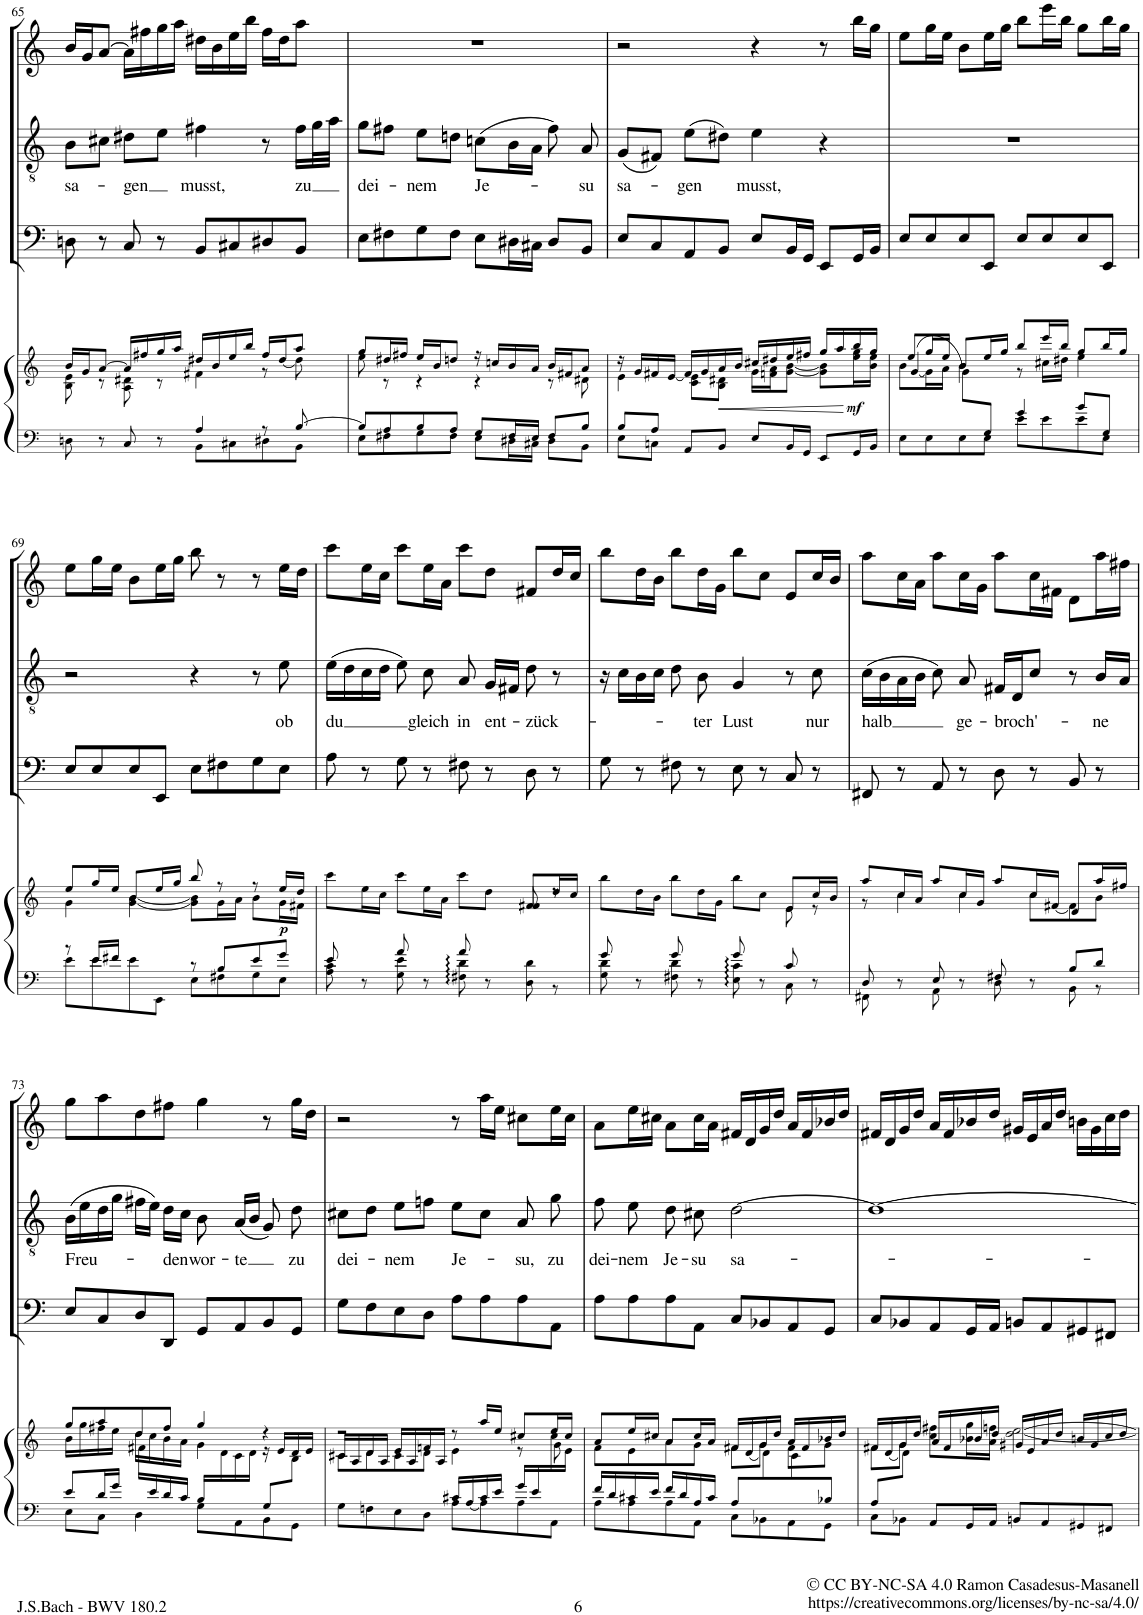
**kern	**kern	**dynam	**kern	**kern	**text	**kern
*part4	*part4	*part4	*part3	*part2	*part2	*part1
*staff5	*staff4	*staff4/5	*staff3	*staff2	*staff2	*staff1
*I"Piano reduction	*	*	*I"Continuo	*I"Tenore	*	*I"Flauto traverso
*I'Pno	*	*	*	*	*	*I'Fl
!!LO:PB:g=z
*clefF4	*clefG2	*	*clefF4	*clefGv2	*	*clefG2
*k[]	*k[]	*	*k[]	*k[]	*	*k[]
*M4/4	*M4/4	*	*M4/4	*M4/4	*	*M4/4
*met(c)	*met(c)	*	*met(c)	*met(c)	*	*met(c)
=65	=65	=65	=65	=65	=65	=65
*^	*^	*	*	*	*	*
!	!	!	!	!	!	!	!LO:LY:b	!
8Dn\	8ryy	16b/LL	8B\ 8e\	.	8Dn\	8B\L	sa-	16b/LL
.	.	16g/J	.	.	.	.	.	16g/J
8r	8ryy	[8a/J	8r	.	8r	8c#X\J	.	[8a/J
!	!	!	!	!	!	!	!LO:LY:b	!
8C/	8ryy	16a/LL]	8A\ 8d#X\	.	8C/	8d#X\L	-gen	16a\LL]
.	.	16ff#X/	.	.	.	.	.	16ff#X\
8r	8ryy	16gg/	8r	.	8r	8e\J	.	16gg\
.	.	16aa/JJ	.	.	.	.	.	16aa\JJ
!	!	!	!	!	!	!	!LO:LY:b	!
4A/	8BB\L	16dd#X/LL	4f#X\	.	8BB/L	4f#X\	musst,	16dd#X\LL
.	.	16b/	.	.	.	.	.	16b\
.	8C#X\	16ee/	.	.	8C#X/	.	.	16ee\
.	.	16bb/JJ	.	.	.	.	.	16bb\JJ
8r	8D#X\	16ff#/LL	8r	.	8D#X/	8r	.	16ff#\LL
.	.	[<16dd#/J	.	.	.	.	.	16dd#\J
!	!	!	!	!	!	!	!LO:LY:b	!
[8B/	8BB\J	8aa/J	8dd#\]	.	8BB/J	16f#\LL	zu	8aa\J
.	.	.	.	.	.	32g\L	.	.
.	.	.	.	.	.	32a\JJJ	.	.
=66	=66	=66	=66	=66	=66	=66	=66	=66
!	!	!	!	!	!	!	!LO:LY:b	!
8B/L]	8E\L	8gg/L	8ee\	.	8E\L	8g\L	dei-	1r
8A/	8F#X\	16dd#X/L	8r	.	8F#X\	8f#X\J	.	.
.	.	16ff#X/JJ	.	.	.	.	.	.
!	!	!	!	!	!	!	!LO:LY:b	!
8B/	8G\	16ee/LL	4r	.	8G\	8e\L	-nem	.
.	.	16b/J	.	.	.	.	.	.
8A/J	8F#\J	8ddn/J	.	.	8F#\J	8dn\J	.	.
!	!	!	!	!	!	!	!LO:LY:b	!
8G/L	8E\L	16r	4r	.	8E\L	(8cn\L	Je-	.
.	.	16ccn/LL	.	.	.	.	.	.
16F#/L	16D#X\L	16b/	.	.	16D#X\L	16B\L	.	.
16E/JJ	16C#X\JJ	16a/JJ	.	.	16C#X\JJ	16A\JJ	.	.
8F#/L	8D#\L	16b/LL	8r	.	8D#/L	8f#\)	.	.
.	.	16f#X/J	.	.	.	.	.	.
!	!	!	!	!	!	!	!LO:LY:b	!
8B/J	8BB\J	8a/J	8d#X\	.	8BB/J	8A/	-su	.
=67	=67	=67	=67	=67	=67	=67	=67	=67
!	!	!	!	!	!	!	!LO:LY:b	!
8B/L	8E\L	16r	4e\	.	8E/L	(8G/L	sa-	2r
.	.	16g/LL	.	.	.	.	.	.
8A/J	8Cn\J	16f#X/	.	.	8C/	8F#X/J)	.	.
.	.	[<16e/JJ	.	.	.	.	.	.
!	!	!	!	!	!	!	!LO:LY:b	!
8AA/L	4ryy	16f#/LL	8c\ 8e\]L	.	8AA/	(8e\L	-gen	.
.	.	16g/	.	.	.	.	.	.
!	!	!	!	!LO:HP:b	!	!	!	!
8BB/J	.	16a/	8B\ 8d#X\J	<	8BB/J	8d#X\J)	.	.
.	.	16b/JJ	.	.	.	.	.	.
!	!	!	!	!	!	!	!LO:LY:b	!
8E/L	2ryy	16cc#X/LL	16g\LL	.	8E/L	4e\	musst,	4r
.	.	16dd#X/	16fn\ 16a\J	.	.	.	.	.
16BB/L	.	16ee/	[8g\ [8b\J	.	16BB/L	.	.	.
16GG/JJ	.	16ff#X/JJ	.	.	16GG/JJ	.	.	.
8EE/L	.	16gg/LL	8g\] 8b\]L	.	8EE/L	4r	.	8r
.	.	16aa/	.	.	.	.	.	.
!	!	!	!	!LO:DY:n=1:b	!	!	!	!
16GG/L	.	16bb/	16ee\ 16gg\L	[ mf	16GG/L	.	.	16bb\LL
16BB/JJ	.	16gg/JJ	16b\ 16ee\JJ	.	16BB/JJ	.	.	16gg\JJ
=68	=68	=68	=68	=68	=68	=68	=68	=68
*	*	*	*^	*	*	*	*	*
4.ryy	8E\L	8ee/L	8b\L	(>[<4g/ 4g/	.	8E/L	1r	.	8ee\L
.	8E\	16gg/L	16g\L]	.	.	8E/	.	.	16gg\L
.	.	16ee/JJ	16a\JJ	.	.	.	.	.	16ee\JJ
.	8E\	8b/L	4b\	8g\L)	.	8E/	.	.	8b\L
8G/J	8E\J	16ee/L	.	2ryy	.	8EE/J	.	.	16ee\L
.	.	16gg/JJ	.	.	.	.	.	.	16gg\JJ
4g/	8e\L	8bb/L	8r	.	.	8E/L	.	.	8bb\L
.	8e\	16eee/L	16cc#X\LL	.	.	8E/	.	.	16eee\L
.	.	16bb/JJ	16dd#X\JJ	.	.	.	.	.	16bb\JJ
8b/L	8e\	8gg/L	4ee\	.	.	8E/	.	.	8gg\L
8G/J	8E\J	16bb/L	.	8ryy	.	8EE/J	.	.	16bb\L
.	.	16gg/JJ	.	.	.	.	.	.	16gg\JJ
*	*	*	*v	*v	*	*	*	*	*
!!LO:LB:g=z
=69	=69	=69	=69	=69	=69	=69	=69	=69
8r	8e\L	8ee/L	4g\	.	8E/L	2r	.	8ee\L
16e/LL	8e\	16gg/L	.	.	8E/	.	.	16gg\L
16f#X/JJ	.	16ee/JJ	.	.	.	.	.	16ee\JJ
4ryy	8e\	8b/L	[4g\ [4b\	.	8E/	.	.	8b\L
.	8EE\J	16ee/L	.	.	8EE/J	.	.	16ee\L
.	.	16gg/JJ	.	.	.	.	.	16gg\JJ
8r	8E\L	8bb/	8g\] 8b\]L	.	8E\L	4r	.	8bb\
8B/L	8F#X\	8r	16g\L	.	8F#X\	.	.	8r
.	.	.	16a\JJ	.	.	.	.	.
8e/	8G\	8r	8b\L	.	8G\	8r	.	8r
!	!	!	!	!LO:DY:b	!	!	!LO:LY:b	!
8g/J	8E\J	16ee/LL	16g\L	p	8E\J	8e\	ob	16ee\LL
.	.	16dd/JJ	16f#X\JJ	.	.	.	.	16dd\JJ
=70	=70	=70	=70	=70	=70	=70	=70	=70
!	!	!	!	!	!	!	!LO:LY:b	!
8e/	8A\ 8c\	8ccc\L	2.ryy	.	8A\	(16e\LL	du	8ccc\L
.	.	.	.	.	.	16d\	.	.
8r	8ryy	16ee\L	.	.	8r	16c\	.	16ee\L
.	.	16cc\JJ	.	.	.	16d\JJ	.	16cc\JJ
8a/	8G\ 8e\	8ccc\L	.	.	8G\	8e\)	.	8ccc\L
!	!	!	!	!	!	!	!LO:LY:b	!
8r	8ryy	16ee\L	.	.	8r	8c\	gleich	16ee\L
.	.	16a\JJ	.	.	.	.	.	16a\JJ
!	!	!	!	!	!	!	!LO:LY:b	!
8a/	8F#X\ 8d\	8ccc\L	.	.	8F#X\	8A/	in	8ccc\L
!	!	!	!	!	!	!	!LO:LY:b	!
8r	8ryy	8dd\J	.	.	8r	16G/LL	ent-	8dd\J
.	.	.	.	.	.	16F#X/JJ	.	.
!	!	!	!	!	!	!	!LO:LY:b	!
8ryy	8D\ 8d\	8f#X/L	8f#/	.	8D\	8d\	-zück-	8f#X/L
8r	8r	16dd/L	8ryy	.	8r	8r	.	16dd/L
.	.	16cc/JJ	.	.	.	.	.	16cc/JJ
=71	=71	=71	=71	=71	=71	=71	=71	=71
8g/	8G\ 8d\	8bb\L	4ryy	.	8G\	16r	.	8bb\L
.	.	.	.	.	.	16c\LL	.	.
8r	8ryy	16dd\L	.	.	8r	16B\	.	16dd\L
.	.	16b\JJ	.	.	.	16c\JJ	.	16b\JJ
8g/	8F#X\ 8d\	8bb\L	4ryy	.	8F#X\	8d\	.	8bb\L
!	!	!	!	!	!	!	!LO:LY:b	!
8r	8ryy	16dd\L	.	.	8r	8B\	-ter	16dd\L
.	.	16g\JJ	.	.	.	.	.	16g\JJ
!	!	!	!	!	!	!	!LO:LY:b	!
8g/	8E\ 8c\	8bb\L	4ryy	.	8E\	4G/	Lust	8bb\L
8r	8ryy	8cc\J	.	.	8r	.	.	8cc\J
8c/	8C\	8e/L	8e\	.	8C/	8r	.	8e/L
!	!	!	!	!	!	!	!LO:LY:b	!
8r	8ryy	16cc/L	8r	.	8r	8c\	nur	16cc/L
.	.	16b/JJ	.	.	.	.	.	16b/JJ
=72	=72	=72	=72	=72	=72	=72	=72	=72
!	!	!	!	!	!	!	!LO:LY:b	!
8D/	8FF#X\	8aa/L	8r	.	8FF#X/	(16c\LL	halb	8aa\L
.	.	.	.	.	.	16B\	.	.
8r	8ryy	16cc/L	4cc\	.	8r	16A\	.	16cc\L
.	.	16a/JJ	.	.	.	16B\JJ	.	16a\JJ
8E/	8AA\	8aa/L	.	.	8AA/	8c\)	.	8aa\L
!	!	!	!	!	!	!	!LO:LY:b	!
8r	8ryy	16cc/L	4cc\	.	8r	8A/	ge-	16cc\L
.	.	16g/JJ	.	.	.	.	.	16g\JJ
!	!	!	!	!	!	!	!LO:LY:b	!
8F#X/	8D\	8aa/L	.	.	8D\	16F#X/LL	-broch'-	8aa\L
.	.	.	.	.	.	16D/J	.	.
8r	8ryy	16cc/L	8cc\L	.	8r	8c/J	.	16cc\L
.	.	[<16f#X/JJ	.	.	.	.	.	16f#X\JJ
8B/L	8BB\	8d/L	8f#\]	.	8BB/	8r	.	8d\L
!	!	!	!	!	!	!	!LO:LY:b	!
8d/J	8r	16aa/L	8b\J	.	8r	16B/LL	-ne	16aa\L
.	.	16ff#X/JJ	.	.	.	16A/JJ	.	16ff#X\JJ
!!LO:LB:g=z
=73	=73	=73	=73	=73	=73	=73	=73	=73
*	*	*	*^	*	*	*	*	*
!	!	!	!	!	!	!	!	!LO:LY:b	!
8e/L	8E\L	8gg/L	16b\LL	4ryy	.	8E/L	(16B\LL	Freu-	8gg\L
.	.	.	16gg\	.	.	.	16e\	.	.
16d/L	8C\J	8aa/	16ff#X\	.	.	8C/	16d\	.	8aa\
16g/JJ	.	.	16ee\JJ	.	.	.	16g\JJ	.	.
16ryy	4D\	8dd/	16dd\LL	16f#X\LL	.	8D/	16f#X\LL	.	8dd\
16e/	.	.	16cc\	4ryy	.	.	16e\JJ)	.	.
!	!	!	!	!	!	!	!	!LO:LY:b	!
16d/	.	8ff#/J	16b\	.	.	8DD/J	16d\LL	-den-	8ff#X\J
16c/JJ	.	.	16a\JJ	.	.	.	16c\JJ	.	.
!	!	!	!	!	!	!	!	!LO:LY:b	!
16B/LL	8G\L	4gg/	4g\	.	.	8GG/L	8B\	-wor-	4gg\
8.ryy	.	.	.	16d\	.	.	.	.	.
!	!	!	!	!	!	!	!	!LO:LY:b	!
.	8AA\	.	.	16c\	.	8AA/	(16A/LL	-te	.
.	.	.	.	16d\JJ	.	.	16B/JJ	.	.
8G/L	8BB\	4r	16r	8ryy	.	8BB/	8G/)	.	8r
.	.	.	16e/LL	.	.	.	.	.	.
!	!	!	!	!	!	!	!	!LO:LY:b	!
8ryy	8GG\J	.	16d/	8B\J	.	8GG/J	8d\	zu	16gg\LL
.	.	.	16e/JJ	.	.	.	.	.	16dd\JJ
=74	=74	=74	=74	=74	=74	=74	=74	=74	=74
!	!	!	!	!	!	!	!	!LO:LY:b	!
2r	8G\L	16c#X/LL	8c#\L	2..ryy	.	8G\L	8c#X\L	dei-	2r
.	.	16A/	.	.	.	.	.	.	.
.	8Fn\	16d/	8d\	.	.	8F\	8d\J	.	.
.	.	16A/JJ	.	.	.	.	.	.	.
!	!	!	!	!	!	!	!	!LO:LY:b	!
.	8E\	16e/LL	8c#\	.	.	8E\	8e\L	-nem	.
.	.	16A/	.	.	.	.	.	.	.
.	8D\J	16fn/	8d\J	.	.	8D\J	8fn\J	.	.
.	.	16A/JJ	.	.	.	.	.	.	.
!	!	!	!	!	!	!	!	!LO:LY:b	!
16c#X/LL	8A\L	8r	4e\	.	.	8A\L	8e\L	Je-	8r
[<16A/	.	.	.	.	.	.	.	.	.
16c#/	8A\]	16aa/LL	.	.	.	8A\	8c#\J	.	16aa\LL
16e/JJ	.	16ee/JJ	.	.	.	.	.	.	16ee\JJ
!	!	!	!	!	!	!	!	!LO:LY:b	!
16g/LL	8A\	8cc#X/L	8r	.	.	8A\	8A/	-su,	8cc#X\L
16e/	.	.	.	.	.	.	.	.	.
!	!	!	!	!	!	!	!	!LO:LY:b	!
8ryy	8AA\J	16ee/L	8g\	16cc#\	.	8AA\J	8g\	zu	16ee\L
.	.	16cc#/JJ	.	16e\JJ	.	.	.	.	16cc#\JJ
=75	=75	=75	=75	=75	=75	=75	=75	=75	=75
!	!	!	!	!	!	!	!	!LO:LY:b	!
16f/LL	8A\L	8a/L	8f\L	8ryy	.	8A\L	8f\	dei-	8a\L
16d/	.	.	.	.	.	.	.	.	.
*	*	*	*v	*v	*	*	*	*	*
!	!	!	!	!	!	!	!LO:LY:b	!
16c#X/	8A\	16ee/L	8e\	.	8A\	8e\	-nem	16ee\L
16e/JJ	.	16cc#X/JJ	.	.	.	.	.	16cc#X\JJ
!	!	!	!	!	!	!	!LO:LY:b	!
16f/LL	8A\	8a/L	8a\	.	8A\	8d\	Je-	8a\L
16d/	.	.	.	.	.	.	.	.
!	!	!	!	!	!	!	!LO:LY:b	!
16A/	8AA\J	16cc#/L	8g\J	.	8AA\J	8c#X\	-su	16cc#\L
16c#/JJ	.	16a/JJ	.	.	.	.	.	16a\JJ
!	!	!	!	!	!	!	!LO:LY:b	!
8A/L	8C\L	16f#X/LL	8f#\L	.	8C/L	[2d\	sa-	16f#X/LL
.	.	[<16d/	.	.	.	.	.	16d/
*	*	*	*^	*	*	*	*	*
4ryy	8BB-X\	16g/	8g\J	8d\]	.	8BB-X/	.	.	16g/
.	.	16dd/JJ	.	.	.	.	.	.	16dd/JJ
.	8AA\	16a/LL	8f#\L	8c\	.	8AA/	.	.	16a/LL
.	.	16f#/	.	.	.	.	.	.	16f#/
8B-X/J	8GG\J	16b-X/	8g\J	8ryy	.	8GG/J	.	.	16b-X/
.	.	16dd/JJ	.	.	.	.	.	.	16dd/JJ
=76	=76	=76	=76	=76	=76	=76	=76	=76	=76
8A/L	8C\L	16f#X/LL	8f#\L	8ryy	.	8C/L	1d_	.	16f#X/LL
.	.	[<16d/	.	.	.	.	.	.	16d/
8ryy	8BB-X\J	16g/	8g\J	8d\J]	.	8BB-X/	.	.	16g/
.	.	16dd/JJ	.	.	.	.	.	.	16dd/JJ
8AA/L	4ryy	16a/LL	8cc\ 8ff#X\L	2.ryy	.	8AA/	.	.	16a/LL
.	.	16f#/	.	.	.	.	.	.	16f#/
16GG/L	.	16b-X/	16b-\ 16gg\L	.	.	16GG/L	.	.	16b-X/
16AA/JJ	.	16dd/JJ	16a\ 16ffn\JJ	.	.	16AA/JJ	.	.	16dd/JJ
8BBn/L	2ryy	16g#X/LL	[2dd\ [>2ee\	.	.	8BBn/L	.	.	16g#X/LL
.	.	16e/	.	.	.	.	.	.	16e/
8AA/	.	16a/	.	.	.	8AA/	.	.	16a/
.	.	16dd/JJ	.	.	.	.	.	.	16dd/JJ
8GG#X/	.	16bn/LL	.	.	.	8GG#X/	.	.	16bn\LL
.	.	16g#/	.	.	.	.	.	.	16g#\
8FF#X/J	.	16cc/	.	.	.	8FF#X/J	.	.	16cc\
.	.	16dd/JJ	.	.	.	.	.	.	16dd\JJ
*v	*v	*	*	*	*	*	*	*	*
*	*v	*v	*v	*	*	*	*	*
=	=	=	=	=	=	=
*-	*-	*-	*-	*-	*-	*-
